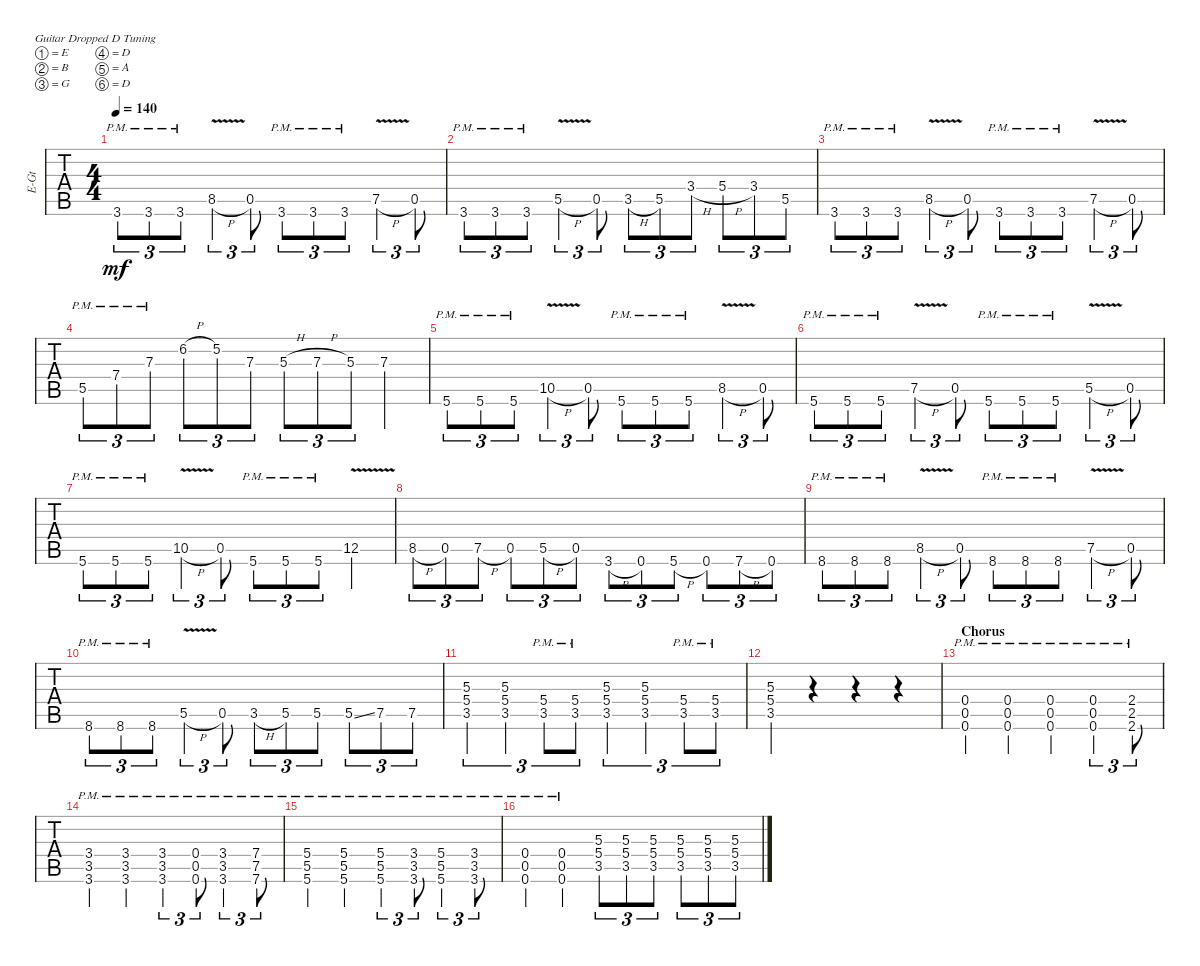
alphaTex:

\defaultSystemsLayout 4
\bracketExtendMode groupsimilarinstruments
\multiBarRest
\otherSystemsTrackNameOrientation horizontal
\track ("Matthew" "E-Gt") {instrument distortionguitar}
\staff {tabs}
\tuning (E4 B3 G3 D3 A2 D2)
\ts (4 4)
\tempo 140
\clef g2
\ks c
3.6{pm}.8{tu (3 2) dy mf} 3.6{pm}.8{tu (3 2)} 3.6{pm}.8{tu (3 2)} 8.5{v h}.4{tu (3 2)} 0.5.8{tu (3 2)} 3.6{pm}.8{tu (3 2)} 3.6{pm}.8{tu (3 2)} 3.6{pm}.8{tu (3 2)} 7.5{v h}.4{tu (3 2)} 0.5.8{tu (3 2)} |
3.6{pm}.8{tu (3 2)} 3.6{pm}.8{tu (3 2)} 3.6{pm}.8{tu (3 2)} 5.5{v h}.4{tu (3 2)} 0.5.8{tu (3 2)} 3.5{h}.8{tu (3 2)} 5.5.8{tu (3 2)} 3.4{h}.8{tu (3 2)} 5.4{h}.8{tu (3 2)} 3.4.8{tu (3 2)} 5.5.8{tu (3 2)} |
3.6{pm}.8{tu (3 2)} 3.6{pm}.8{tu (3 2)} 3.6{pm}.8{tu (3 2)} 8.5{v h}.4{tu (3 2)} 0.5.8{tu (3 2)} 3.6{pm}.8{tu (3 2)} 3.6{pm}.8{tu (3 2)} 3.6{pm}.8{tu (3 2)} 7.5{v h}.4{tu (3 2)} 0.5.8{tu (3 2)} |
5.5{pm}.8{tu (3 2)} 7.4{pm}.8{tu (3 2)} 7.3{pm}.8{tu (3 2)} 6.2{h}.8{tu (3 2)} 5.2.8{tu (3 2)} 7.3.8{tu (3 2)} 5.3{h}.8{tu (3 2)} 7.3{h}.8{tu (3 2)} 5.3.8{tu (3 2)} 7.3.4 |
5.6{pm}.8{tu (3 2)} 5.6{pm}.8{tu (3 2)} 5.6{pm}.8{tu (3 2)} 10.5{v h}.4{tu (3 2)} 0.5.8{tu (3 2)} 5.6{pm}.8{tu (3 2)} 5.6{pm}.8{tu (3 2)} 5.6{pm}.8{tu (3 2)} 8.5{v h}.4{tu (3 2)} 0.5.8{tu (3 2)} |
5.6{pm}.8{tu (3 2)} 5.6{pm}.8{tu (3 2)} 5.6{pm}.8{tu (3 2)} 7.5{v h}.4{tu (3 2)} 0.5.8{tu (3 2)} 5.6{pm}.8{tu (3 2)} 5.6{pm}.8{tu (3 2)} 5.6{pm}.8{tu (3 2)} 5.5{v h}.4{tu (3 2)} 0.5.8{tu (3 2)} |
5.6{pm}.8{tu (3 2)} 5.6{pm}.8{tu (3 2)} 5.6{pm}.8{tu (3 2)} 10.5{v h}.4{tu (3 2)} 0.5.8{tu (3 2)} 5.6{pm}.8{tu (3 2)} 5.6{pm}.8{tu (3 2)} 5.6{pm}.8{tu (3 2)} 12.5{v}.4 |
8.5{h}.8{tu (3 2)} 0.5.8{tu (3 2)} 7.5{h}.8{tu (3 2)} 0.5.8{tu (3 2)} 5.5{h}.8{tu (3 2)} 0.5.8{tu (3 2)} 3.6{h}.8{tu (3 2)} 0.6.8{tu (3 2)} 5.6{h}.8{tu (3 2)} 0.6.8{tu (3 2)} 7.6{h}.8{tu (3 2)} 0.6.8{tu (3 2)} |
8.6{pm acc #}.8{tu (3 2)} 8.6{pm acc #}.8{tu (3 2)} 8.6{pm acc #}.8{tu (3 2)} 8.5{v h}.4{tu (3 2)} 0.5.8{tu (3 2)} 8.6{pm acc #}.8{tu (3 2)} 8.6{pm acc #}.8{tu (3 2)} 8.6{pm acc #}.8{tu (3 2)} 7.5{v h}.4{tu (3 2)} 0.5.8{tu (3 2)} |
8.6{pm acc #}.8{tu (3 2)} 8.6{pm acc #}.8{tu (3 2)} 8.6{pm acc #}.8{tu (3 2)} 5.5{v h}.4{tu (3 2)} 0.5.8{tu (3 2)} 3.5{h}.8{tu (3 2)} 5.5.8{tu (3 2)} 5.5.8{tu (3 2)} 5.5{ss}.8{tu (3 2)} 7.5.8{tu (3 2)} 7.5.8{tu (3 2)} |
(3.5 5.4 5.3).4{tu (3 2)} (3.5 5.4 5.3).4{tu (3 2)} (3.5{pm} 5.4{pm}).8{tu (3 2)} (3.5{pm} 5.4{pm}).8{tu (3 2)} (3.5 5.4 5.3).4{tu (3 2)} (3.5 5.4 5.3).4{tu (3 2)} (3.5{pm} 5.4{pm}).8{tu (3 2)} (3.5{pm} 5.4{pm}).8{tu (3 2)} |
(3.5 5.4 5.3).4 r.4 r.4 r.4 |
\section ("" "Chorus")
(0.6{pm} 0.5{pm} 0.4{pm}).4 (0.6{pm} 0.5{pm} 0.4{pm}).4 (0.6{pm} 0.5{pm} 0.4{pm}).4 (0.6{pm} 0.5{pm} 0.4{pm}).4{tu (3 2)} (2.6{pm} 2.5{pm} 2.4{pm}).8{tu (3 2)} |
(3.6{pm} 3.5{pm} 3.4{pm}).4 (3.6{pm} 3.5{pm} 3.4{pm}).4 (3.6{pm} 3.5{pm} 3.4{pm}).4{tu (3 2)} (0.6{pm} 0.5{pm} 0.4{pm}).8{tu (3 2)} (3.6{pm} 3.5{pm} 3.4{pm}).4{tu (3 2)} (7.6{pm} 7.5{pm} 7.4{pm}).8{tu (3 2)} |
(5.6{pm} 5.5{pm} 5.4{pm}).4 (5.6{pm} 5.5{pm} 5.4{pm}).4 (5.6{pm} 5.5{pm} 5.4{pm}).4{tu (3 2)} (3.6{pm} 3.5{pm} 3.4{pm}).8{tu (3 2)} (5.6{pm} 5.5{pm} 5.4{pm}).4{tu (3 2)} (3.6{pm} 3.5{pm} 3.4{pm}).8{tu (3 2)} |
(0.6{pm} 0.5{pm} 0.4{pm}).4 (0.6{pm} 0.5{pm} 0.4{pm}).4 (3.5 5.4 5.3).8{tu (3 2)} (3.5 5.4 5.3).8{tu (3 2)} (3.5 5.4 5.3).8{tu (3 2)} (3.5 5.4 5.3).8{tu (3 2)} (3.5 5.4 5.3).8{tu (3 2)} (3.5 5.4 5.3).8{tu (3 2)}
